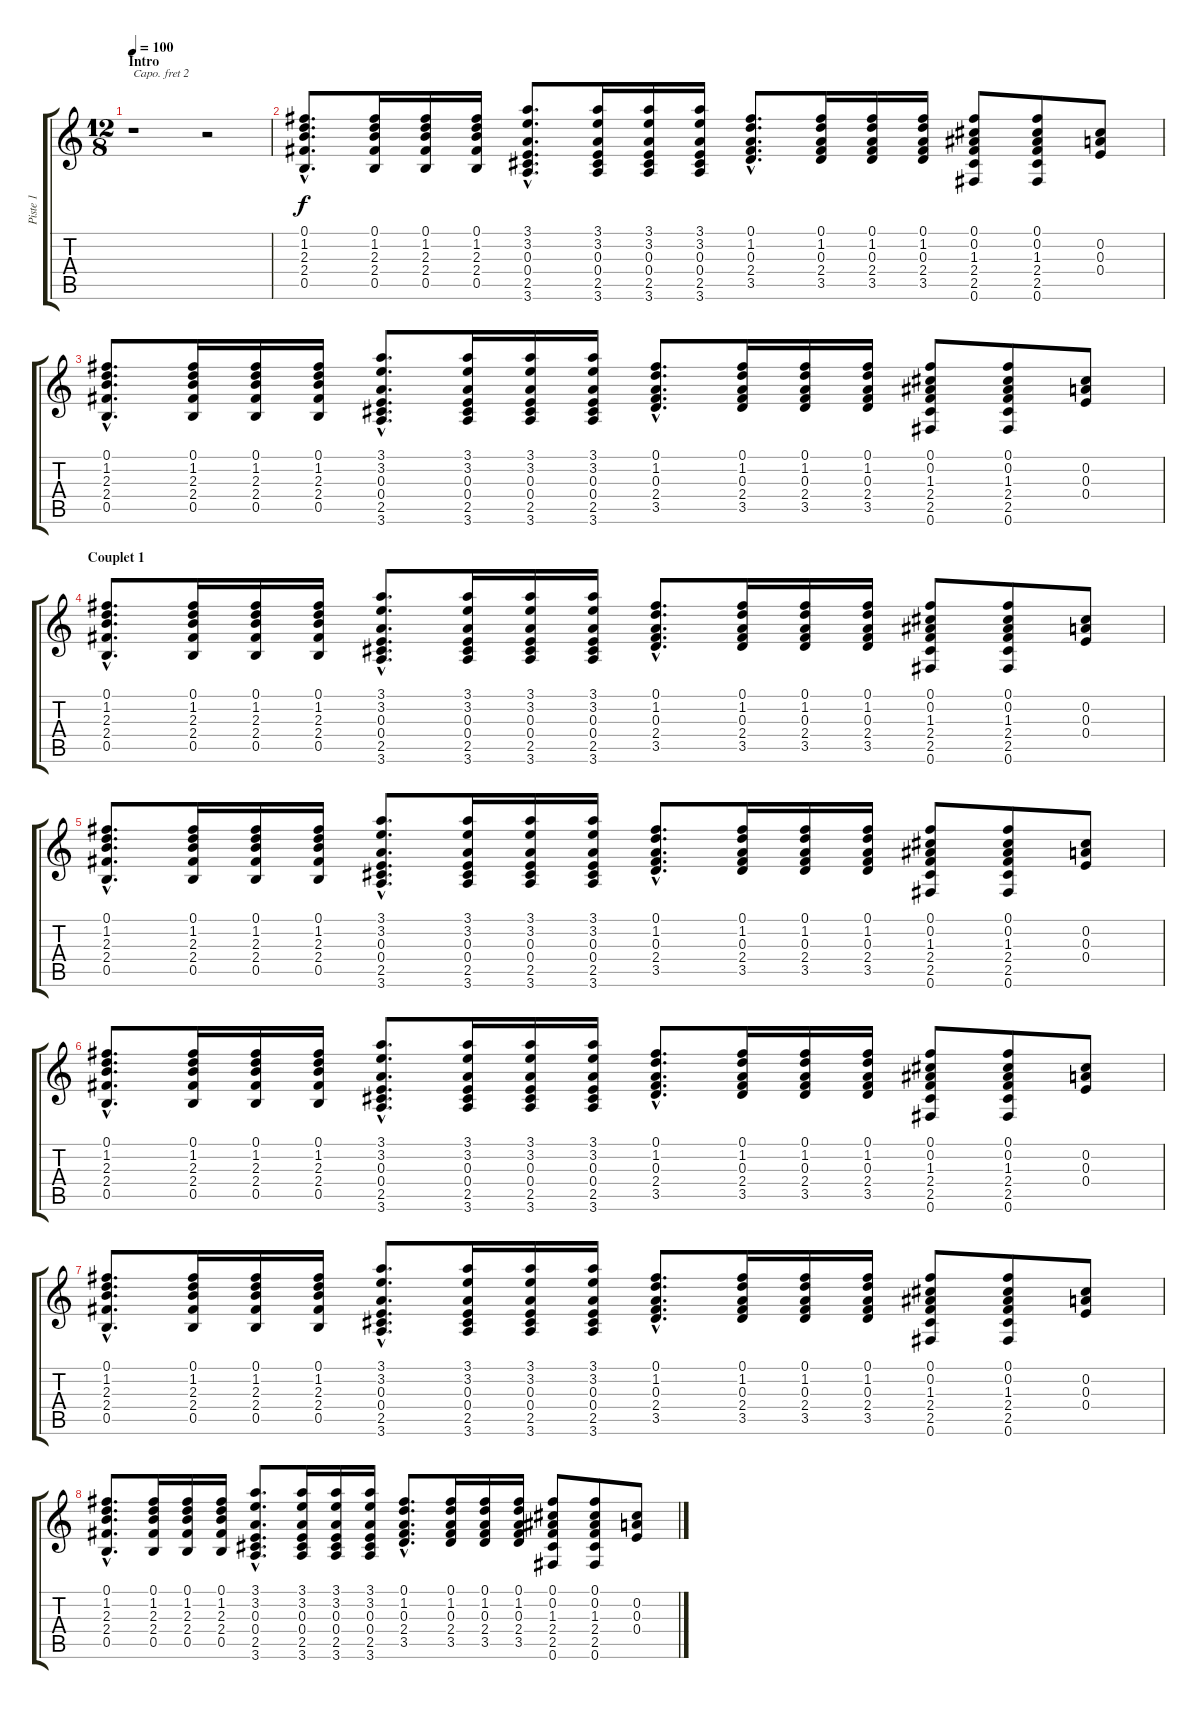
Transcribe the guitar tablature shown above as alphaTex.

\track ("Piste 1" "Piste 1") {instrument acousticguitarsteel}
\staff {score tabs}
\capo 2
\tuning (E4 B3 G3 D3 A2 E2) {hide}
\ts (12 8)
\section ("" "Intro")
\tempo 100
\clef g2
\ks c
r.1{dy f instrument acousticguitarsteel} r.2 |
(0.1{hac} 1.2{hac} 2.3{hac} 2.4{hac} 0.5{hac}).8{d} (0.1 1.2 2.3 2.4 0.5).16 (0.1 1.2 2.3 2.4 0.5).16 (0.1 1.2 2.3 2.4 0.5).16 (3.1{hac} 3.2{hac} 0.3{hac} 0.4{hac} 2.5{hac} 3.6{hac}).8{d} (3.1 3.2 0.3 0.4 2.5 3.6).16 (3.1 3.2 0.3 0.4 2.5 3.6).16 (3.1 3.2 0.3 0.4 2.5 3.6).16 (0.1{hac} 1.2{hac} 0.3{hac} 2.4{hac} 3.5{hac}).8{d} (0.1 1.2 0.3 2.4 3.5).16 (0.1 1.2 0.3 2.4 3.5).16 (0.1 1.2 0.3 2.4 3.5).16 (0.1 0.2 1.3 2.4 2.5 0.6).8 (0.1 0.2 1.3 2.4 2.5 0.6).8 (0.2 0.3 0.4).8 |
(0.1{hac} 1.2{hac} 2.3{hac} 2.4{hac} 0.5{hac}).8{d} (0.1 1.2 2.3 2.4 0.5).16 (0.1 1.2 2.3 2.4 0.5).16 (0.1 1.2 2.3 2.4 0.5).16 (3.1{hac} 3.2{hac} 0.3{hac} 0.4{hac} 2.5{hac} 3.6{hac}).8{d} (3.1 3.2 0.3 0.4 2.5 3.6).16 (3.1 3.2 0.3 0.4 2.5 3.6).16 (3.1 3.2 0.3 0.4 2.5 3.6).16 (0.1{hac} 1.2{hac} 0.3{hac} 2.4{hac} 3.5{hac}).8{d} (0.1 1.2 0.3 2.4 3.5).16 (0.1 1.2 0.3 2.4 3.5).16 (0.1 1.2 0.3 2.4 3.5).16 (0.1 0.2 1.3 2.4 2.5 0.6).8 (0.1 0.2 1.3 2.4 2.5 0.6).8 (0.2 0.3 0.4).8 |
\section ("" "Couplet 1")
(0.1{hac} 1.2{hac} 2.3{hac} 2.4{hac} 0.5{hac}).8{d} (0.1 1.2 2.3 2.4 0.5).16 (0.1 1.2 2.3 2.4 0.5).16 (0.1 1.2 2.3 2.4 0.5).16 (3.1{hac} 3.2{hac} 0.3{hac} 0.4{hac} 2.5{hac} 3.6{hac}).8{d} (3.1 3.2 0.3 0.4 2.5 3.6).16 (3.1 3.2 0.3 0.4 2.5 3.6).16 (3.1 3.2 0.3 0.4 2.5 3.6).16 (0.1{hac} 1.2{hac} 0.3{hac} 2.4{hac} 3.5{hac}).8{d} (0.1 1.2 0.3 2.4 3.5).16 (0.1 1.2 0.3 2.4 3.5).16 (0.1 1.2 0.3 2.4 3.5).16 (0.1 0.2 1.3 2.4 2.5 0.6).8 (0.1 0.2 1.3 2.4 2.5 0.6).8 (0.2 0.3 0.4).8 |
(0.1{hac} 1.2{hac} 2.3{hac} 2.4{hac} 0.5{hac}).8{d} (0.1 1.2 2.3 2.4 0.5).16 (0.1 1.2 2.3 2.4 0.5).16 (0.1 1.2 2.3 2.4 0.5).16 (3.1{hac} 3.2{hac} 0.3{hac} 0.4{hac} 2.5{hac} 3.6{hac}).8{d} (3.1 3.2 0.3 0.4 2.5 3.6).16 (3.1 3.2 0.3 0.4 2.5 3.6).16 (3.1 3.2 0.3 0.4 2.5 3.6).16 (0.1{hac} 1.2{hac} 0.3{hac} 2.4{hac} 3.5{hac}).8{d} (0.1 1.2 0.3 2.4 3.5).16 (0.1 1.2 0.3 2.4 3.5).16 (0.1 1.2 0.3 2.4 3.5).16 (0.1 0.2 1.3 2.4 2.5 0.6).8 (0.1 0.2 1.3 2.4 2.5 0.6).8 (0.2 0.3 0.4).8 |
(0.1{hac} 1.2{hac} 2.3{hac} 2.4{hac} 0.5{hac}).8{d} (0.1 1.2 2.3 2.4 0.5).16 (0.1 1.2 2.3 2.4 0.5).16 (0.1 1.2 2.3 2.4 0.5).16 (3.1{hac} 3.2{hac} 0.3{hac} 0.4{hac} 2.5{hac} 3.6{hac}).8{d} (3.1 3.2 0.3 0.4 2.5 3.6).16 (3.1 3.2 0.3 0.4 2.5 3.6).16 (3.1 3.2 0.3 0.4 2.5 3.6).16 (0.1{hac} 1.2{hac} 0.3{hac} 2.4{hac} 3.5{hac}).8{d} (0.1 1.2 0.3 2.4 3.5).16 (0.1 1.2 0.3 2.4 3.5).16 (0.1 1.2 0.3 2.4 3.5).16 (0.1 0.2 1.3 2.4 2.5 0.6).8 (0.1 0.2 1.3 2.4 2.5 0.6).8 (0.2 0.3 0.4).8 |
(0.1{hac} 1.2{hac} 2.3{hac} 2.4{hac} 0.5{hac}).8{d} (0.1 1.2 2.3 2.4 0.5).16 (0.1 1.2 2.3 2.4 0.5).16 (0.1 1.2 2.3 2.4 0.5).16 (3.1{hac} 3.2{hac} 0.3{hac} 0.4{hac} 2.5{hac} 3.6{hac}).8{d} (3.1 3.2 0.3 0.4 2.5 3.6).16 (3.1 3.2 0.3 0.4 2.5 3.6).16 (3.1 3.2 0.3 0.4 2.5 3.6).16 (0.1{hac} 1.2{hac} 0.3{hac} 2.4{hac} 3.5{hac}).8{d} (0.1 1.2 0.3 2.4 3.5).16 (0.1 1.2 0.3 2.4 3.5).16 (0.1 1.2 0.3 2.4 3.5).16 (0.1 0.2 1.3 2.4 2.5 0.6).8 (0.1 0.2 1.3 2.4 2.5 0.6).8 (0.2 0.3 0.4).8 |
(0.1{hac} 1.2{hac} 2.3{hac} 2.4{hac} 0.5{hac}).8{d} (0.1 1.2 2.3 2.4 0.5).16 (0.1 1.2 2.3 2.4 0.5).16 (0.1 1.2 2.3 2.4 0.5).16 (3.1{hac} 3.2{hac} 0.3{hac} 0.4{hac} 2.5{hac} 3.6{hac}).8{d} (3.1 3.2 0.3 0.4 2.5 3.6).16 (3.1 3.2 0.3 0.4 2.5 3.6).16 (3.1 3.2 0.3 0.4 2.5 3.6).16 (0.1{hac} 1.2{hac} 0.3{hac} 2.4{hac} 3.5{hac}).8{d} (0.1 1.2 0.3 2.4 3.5).16 (0.1 1.2 0.3 2.4 3.5).16 (0.1 1.2 0.3 2.4 3.5).16 (0.1 0.2 1.3 2.4 2.5 0.6).8 (0.1 0.2 1.3 2.4 2.5 0.6).8 (0.2 0.3 0.4).8
